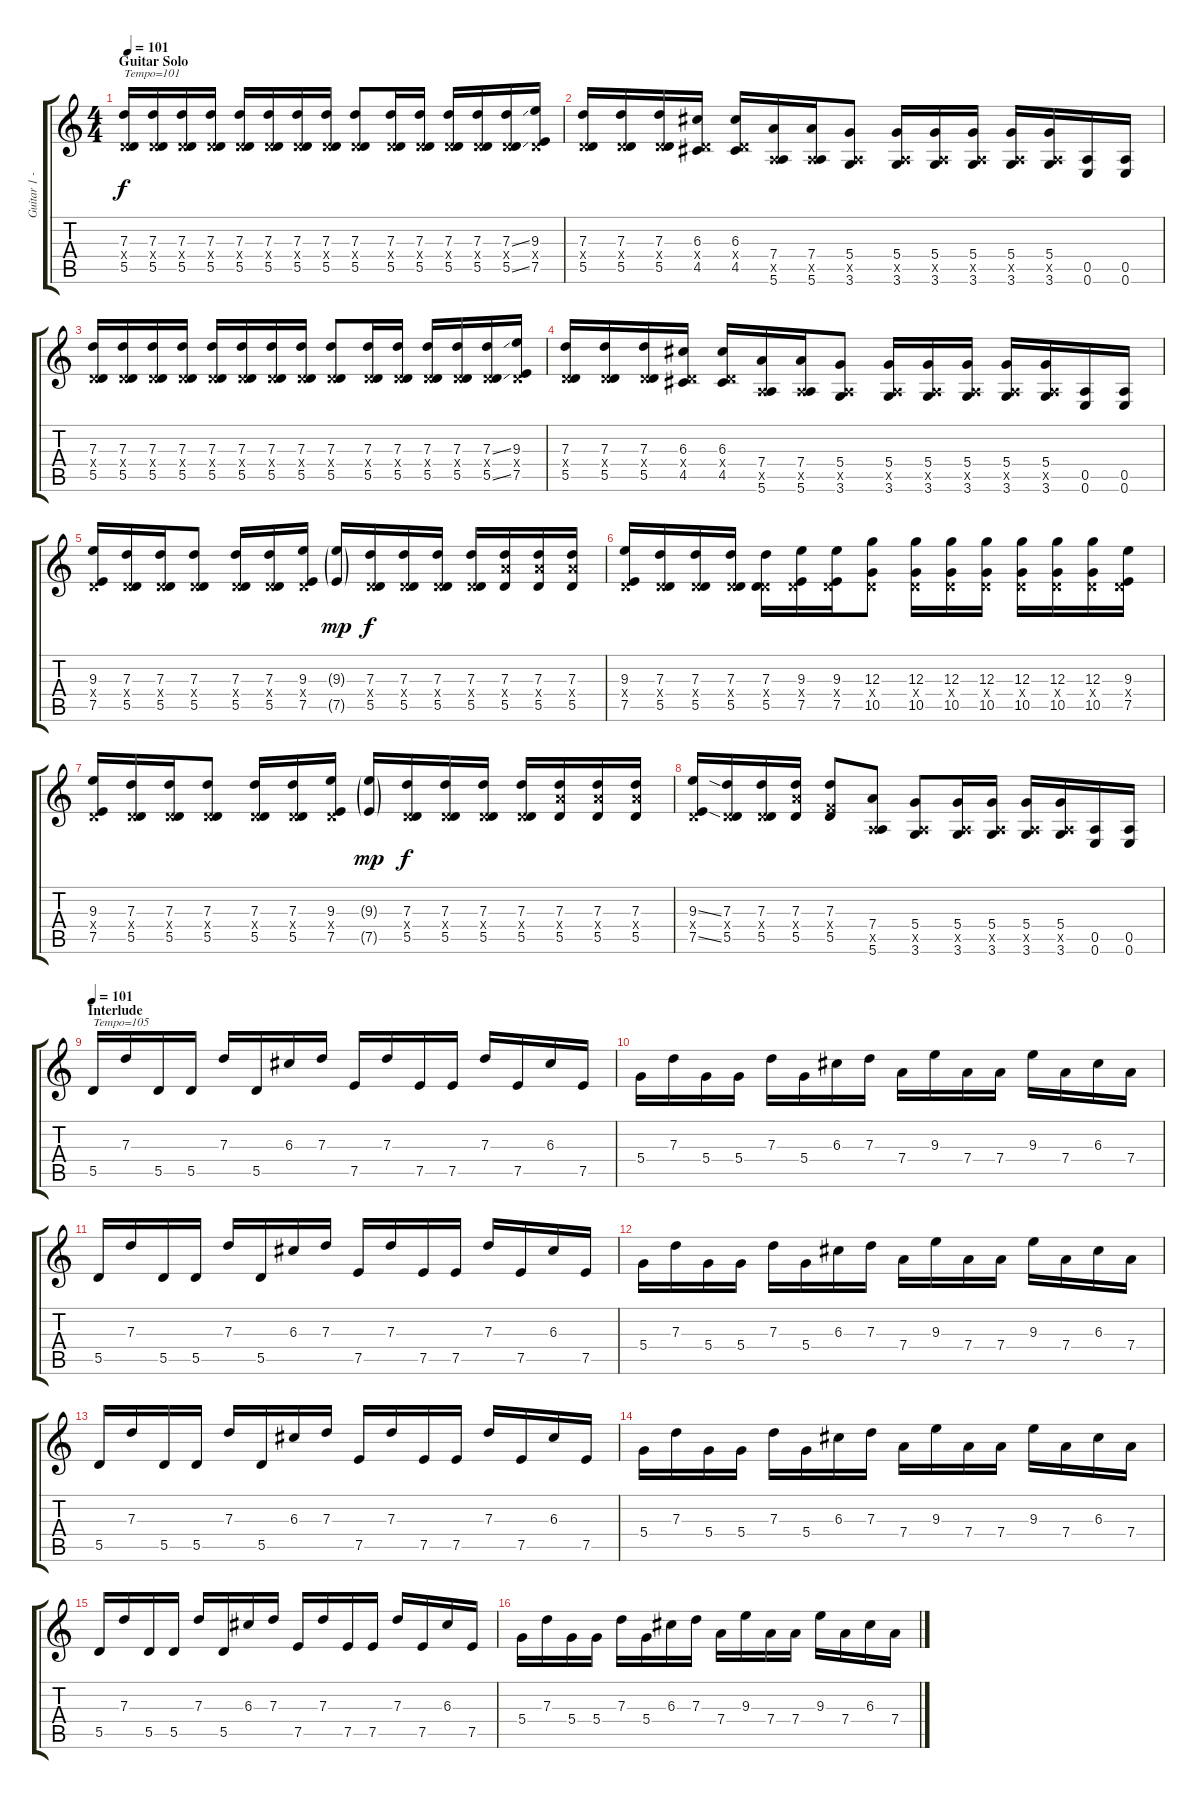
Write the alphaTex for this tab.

\track ("Guitar 1 - Distortion" "Guitar 1 -") {instrument distortionguitar}
\staff {score tabs}
\tuning (E4 B3 G3 D3 A2 E2) {hide}
\ts (4 4)
\section ("" "Guitar Solo")
\tempo 101
\clef g2
\ks c
(7.3 0.4{x} 5.5).16{txt "Tempo=101" dy f} (7.3 0.4{x} 5.5).16 (7.3 0.4{x} 5.5).16 (7.3 0.4{x} 5.5).16 (7.3 0.4{x} 5.5).16 (7.3 0.4{x} 5.5).16 (7.3 0.4{x} 5.5).16 (7.3 0.4{x} 5.5).16 (7.3 0.4{x} 5.5).8 (7.3 0.4{x} 5.5).16 (7.3 0.4{x} 5.5).16 (7.3 0.4{x} 5.5).16 (7.3 0.4{x} 5.5).16 (7.3{ss} 0.4{x} 5.5{ss}).16 (9.3 0.4{x} 7.5).16 |
(7.3 0.4{x} 5.5).16 (7.3 0.4{x} 5.5).16 (7.3 0.4{x} 5.5).16 (6.3 0.4{x} 4.5).16 (6.3 0.4{x} 4.5).16 (7.4 0.5{x} 5.6).16 (7.4 0.5{x} 5.6).16 (5.4 0.5{x} 3.6).8 (5.4 0.5{x} 3.6).16 (5.4 0.5{x} 3.6).16 (5.4 0.5{x} 3.6).16 (5.4 0.5{x} 3.6).16 (5.4 0.5{x} 3.6).16 (0.5 0.6).16 (0.5 0.6).16 |
(7.3 0.4{x} 5.5).16 (7.3 0.4{x} 5.5).16 (7.3 0.4{x} 5.5).16 (7.3 0.4{x} 5.5).16 (7.3 0.4{x} 5.5).16 (7.3 0.4{x} 5.5).16 (7.3 0.4{x} 5.5).16 (7.3 0.4{x} 5.5).16 (7.3 0.4{x} 5.5).8 (7.3 0.4{x} 5.5).16 (7.3 0.4{x} 5.5).16 (7.3 0.4{x} 5.5).16 (7.3 0.4{x} 5.5).16 (7.3{ss} 0.4{x} 5.5{ss}).16 (9.3 0.4{x} 7.5).16 |
(7.3 0.4{x} 5.5).16 (7.3 0.4{x} 5.5).16 (7.3 0.4{x} 5.5).16 (6.3 0.4{x} 4.5).16 (6.3 0.4{x} 4.5).16 (7.4 0.5{x} 5.6).16 (7.4 0.5{x} 5.6).16 (5.4 0.5{x} 3.6).8 (5.4 0.5{x} 3.6).16 (5.4 0.5{x} 3.6).16 (5.4 0.5{x} 3.6).16 (5.4 0.5{x} 3.6).16 (5.4 0.5{x} 3.6).16 (0.5 0.6).16 (0.5 0.6).16 |
(9.3 0.4{x} 7.5).16 (7.3 0.4{x} 5.5).16 (7.3 0.4{x} 5.5).16 (7.3 0.4{x} 5.5).8 (7.3 0.4{x} 5.5).16 (7.3 0.4{x} 5.5).16 (9.3 0.4{x} 7.5).16 (9.3{g} 7.5{g}).16{dy mp} (7.3 0.4{x} 5.5).16{dy f} (7.3 0.4{x} 5.5).16 (7.3 0.4{x} 5.5).16 (7.3 0.4{x} 5.5).16 (7.3 7.4{x} 5.5).16 (7.3 7.4{x} 5.5).16 (7.3 7.4{x} 5.5).16 |
(9.3 0.4{x} 7.5).16 (7.3 0.4{x} 5.5).16 (7.3 0.4{x} 5.5).16 (7.3 0.4{x} 5.5).16 (7.3 0.4{x} 5.5).16 (9.3 0.4{x} 7.5).16 (9.3 0.4{x} 7.5).16 (12.3 0.4{x} 10.5).8 (12.3 0.4{x} 10.5).16 (12.3 0.4{x} 10.5).16 (12.3 0.4{x} 10.5).16 (12.3 0.4{x} 10.5).16 (12.3 0.4{x} 10.5).16 (12.3 0.4{x} 10.5).16 (9.3 0.4{x} 7.5).16 |
(9.3 0.4{x} 7.5).16 (7.3 0.4{x} 5.5).16 (7.3 0.4{x} 5.5).16 (7.3 0.4{x} 5.5).8 (7.3 0.4{x} 5.5).16 (7.3 0.4{x} 5.5).16 (9.3 0.4{x} 7.5).16 (9.3{g} 7.5{g}).16{dy mp} (7.3 0.4{x} 5.5).16{dy f} (7.3 0.4{x} 5.5).16 (7.3 0.4{x} 5.5).16 (7.3 0.4{x} 5.5).16 (7.3 7.4{x} 5.5).16 (7.3 7.4{x} 5.5).16 (7.3 7.4{x} 5.5).16 |
(9.3{ss} 0.4{x} 7.5{ss}).16 (7.3 0.4{x} 5.5).16 (7.3 0.4{x} 5.5).16 (7.3 7.4{x} 5.5).16 (7.3 3.4{x} 5.5).8 (7.4 0.5{x} 5.6).8 (5.4 0.5{x} 3.6).8 (5.4 0.5{x} 3.6).16 (5.4 0.5{x} 3.6).16 (5.4 0.5{x} 3.6).16 (5.4 0.5{x} 3.6).16 (0.5 0.6).16 (0.5 0.6).16 |
\section ("" "Interlude")
\tempo 101
5.5.16{txt "Tempo=105"} 7.3.16 5.5.16 5.5.16 7.3.16 5.5.16 6.3.16 7.3.16 7.5.16 7.3.16 7.5.16 7.5.16 7.3.16 7.5.16 6.3.16 7.5.16 |
5.4.16 7.3.16 5.4.16 5.4.16 7.3.16 5.4.16 6.3.16 7.3.16 7.4.16 9.3.16 7.4.16 7.4.16 9.3.16 7.4.16 6.3.16 7.4.16 |
5.5.16 7.3.16 5.5.16 5.5.16 7.3.16 5.5.16 6.3.16 7.3.16 7.5.16 7.3.16 7.5.16 7.5.16 7.3.16 7.5.16 6.3.16 7.5.16 |
5.4.16 7.3.16 5.4.16 5.4.16 7.3.16 5.4.16 6.3.16 7.3.16 7.4.16 9.3.16 7.4.16 7.4.16 9.3.16 7.4.16 6.3.16 7.4.16 |
5.5.16 7.3.16 5.5.16 5.5.16 7.3.16 5.5.16 6.3.16 7.3.16 7.5.16 7.3.16 7.5.16 7.5.16 7.3.16 7.5.16 6.3.16 7.5.16 |
5.4.16 7.3.16 5.4.16 5.4.16 7.3.16 5.4.16 6.3.16 7.3.16 7.4.16 9.3.16 7.4.16 7.4.16 9.3.16 7.4.16 6.3.16 7.4.16 |
5.5.16 7.3.16 5.5.16 5.5.16 7.3.16 5.5.16 6.3.16 7.3.16 7.5.16 7.3.16 7.5.16 7.5.16 7.3.16 7.5.16 6.3.16 7.5.16 |
5.4.16 7.3.16 5.4.16 5.4.16 7.3.16 5.4.16 6.3.16 7.3.16 7.4.16 9.3.16 7.4.16 7.4.16 9.3.16 7.4.16 6.3.16 7.4.16
